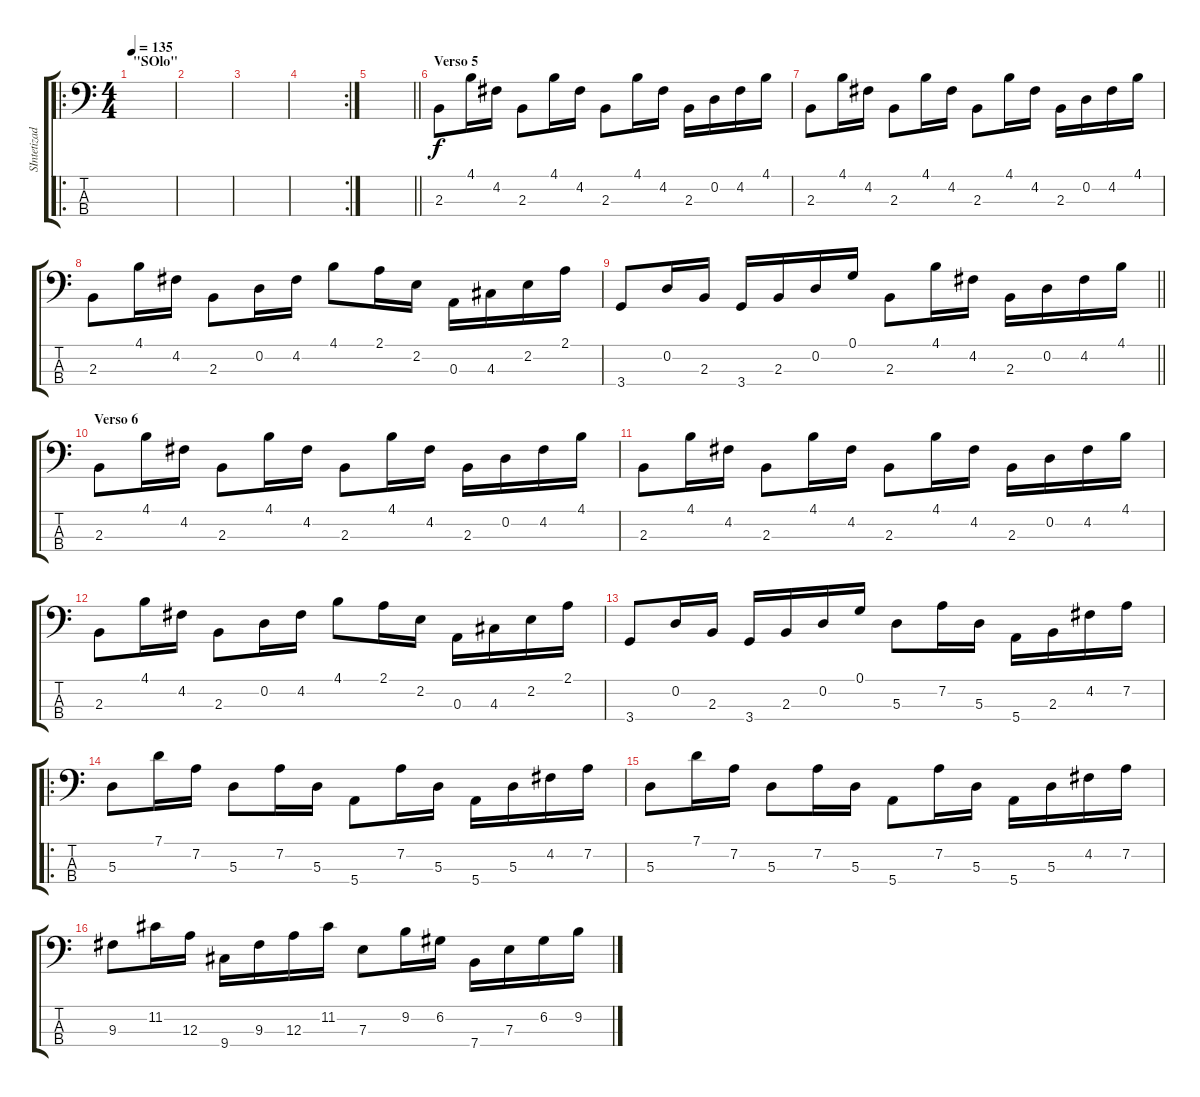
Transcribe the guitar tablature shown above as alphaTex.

\track ("SIntetizador" "SIntetizad") {instrument synthbass1}
\staff {score tabs}
\tuning (G2 D2 A1 E1) {hide}
\ro
\ts (4 4)
\section ("" "\"SOlo\"")
\tempo 135
\clef f4
\ks c
|
|
|
\rc 2
|
\barLineRight lightlight
|
\section ("" "Verso 5")
2.3.8 4.1.16 4.2.16 2.3.8 4.1.16 4.2.16 2.3.8 4.1.16 4.2.16 2.3.16 0.2.16 4.2.16 4.1.16 |
2.3.8 4.1.16 4.2.16 2.3.8 4.1.16 4.2.16 2.3.8 4.1.16 4.2.16 2.3.16 0.2.16 4.2.16 4.1.16 |
2.3.8 4.1.16 4.2.16 2.3.8 0.2.16 4.2.16 4.1.8 2.1.16 2.2.16 0.3.16 4.3.16 2.2.16 2.1.16 |
\barLineRight lightlight
3.4.8 0.2.16 2.3.16 3.4.16 2.3.16 0.2.16 0.1.16 2.3.8 4.1.16 4.2.16 2.3.16 0.2.16 4.2.16 4.1.16 |
\section ("" "Verso 6")
2.3.8 4.1.16 4.2.16 2.3.8 4.1.16 4.2.16 2.3.8 4.1.16 4.2.16 2.3.16 0.2.16 4.2.16 4.1.16 |
2.3.8 4.1.16 4.2.16 2.3.8 4.1.16 4.2.16 2.3.8 4.1.16 4.2.16 2.3.16 0.2.16 4.2.16 4.1.16 |
2.3.8 4.1.16 4.2.16 2.3.8 0.2.16 4.2.16 4.1.8 2.1.16 2.2.16 0.3.16 4.3.16 2.2.16 2.1.16 |
3.4.8 0.2.16 2.3.16 3.4.16 2.3.16 0.2.16 0.1.16 5.3.8 7.2.16 5.3.16 5.4.16 2.3.16 4.2.16 7.2.16 |
\ro
5.3.8 7.1.16 7.2.16 5.3.8 7.2.16 5.3.16 5.4.8 7.2.16 5.3.16 5.4.16 5.3.16 4.2.16 7.2.16 |
5.3.8 7.1.16 7.2.16 5.3.8 7.2.16 5.3.16 5.4.8 7.2.16 5.3.16 5.4.16 5.3.16 4.2.16 7.2.16 |
9.3.8 11.2.16 12.3.16 9.4.16 9.3.16 12.3.16 11.2.16 7.3.8 9.2.16 6.2.16 7.4.16 7.3.16 6.2.16 9.2.16
